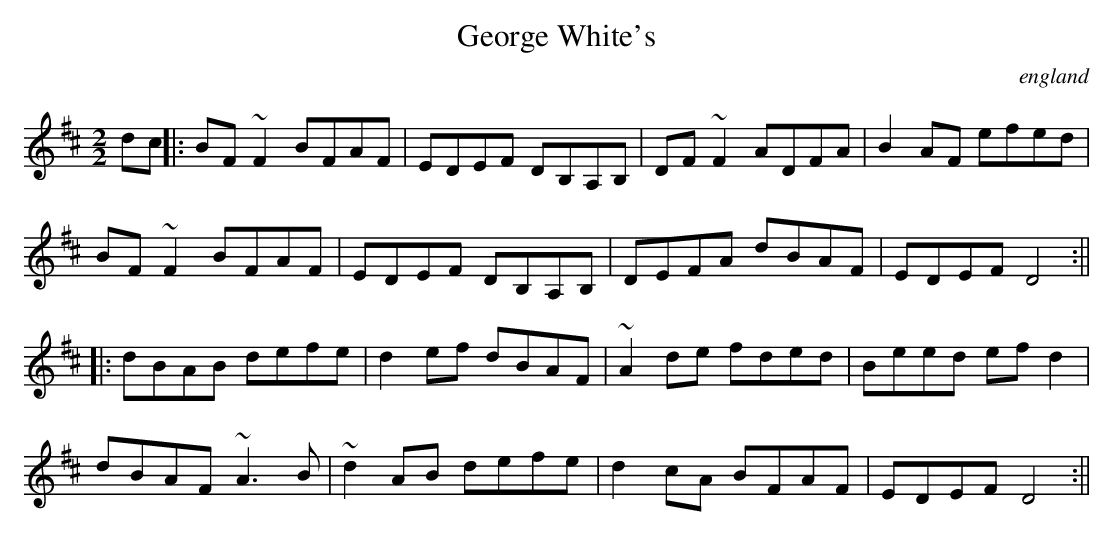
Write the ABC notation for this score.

X:1
T:George White's
O:england
M:2/2
L:1/8
K:D
dc||:BF~F2 BFAF|EDEF DB,A,B,|DF~F2 ADFA|B2AF efed|
BF~F2 BFAF|EDEF DB,A,B,|DEFA dBAF|EDEF D4:||
||:dBAB defe|d2ef dBAF|~A2de fded|Beed efd2|
dBAF ~A3B|~d2AB defe|d2cA BFAF|EDEF D4:||
